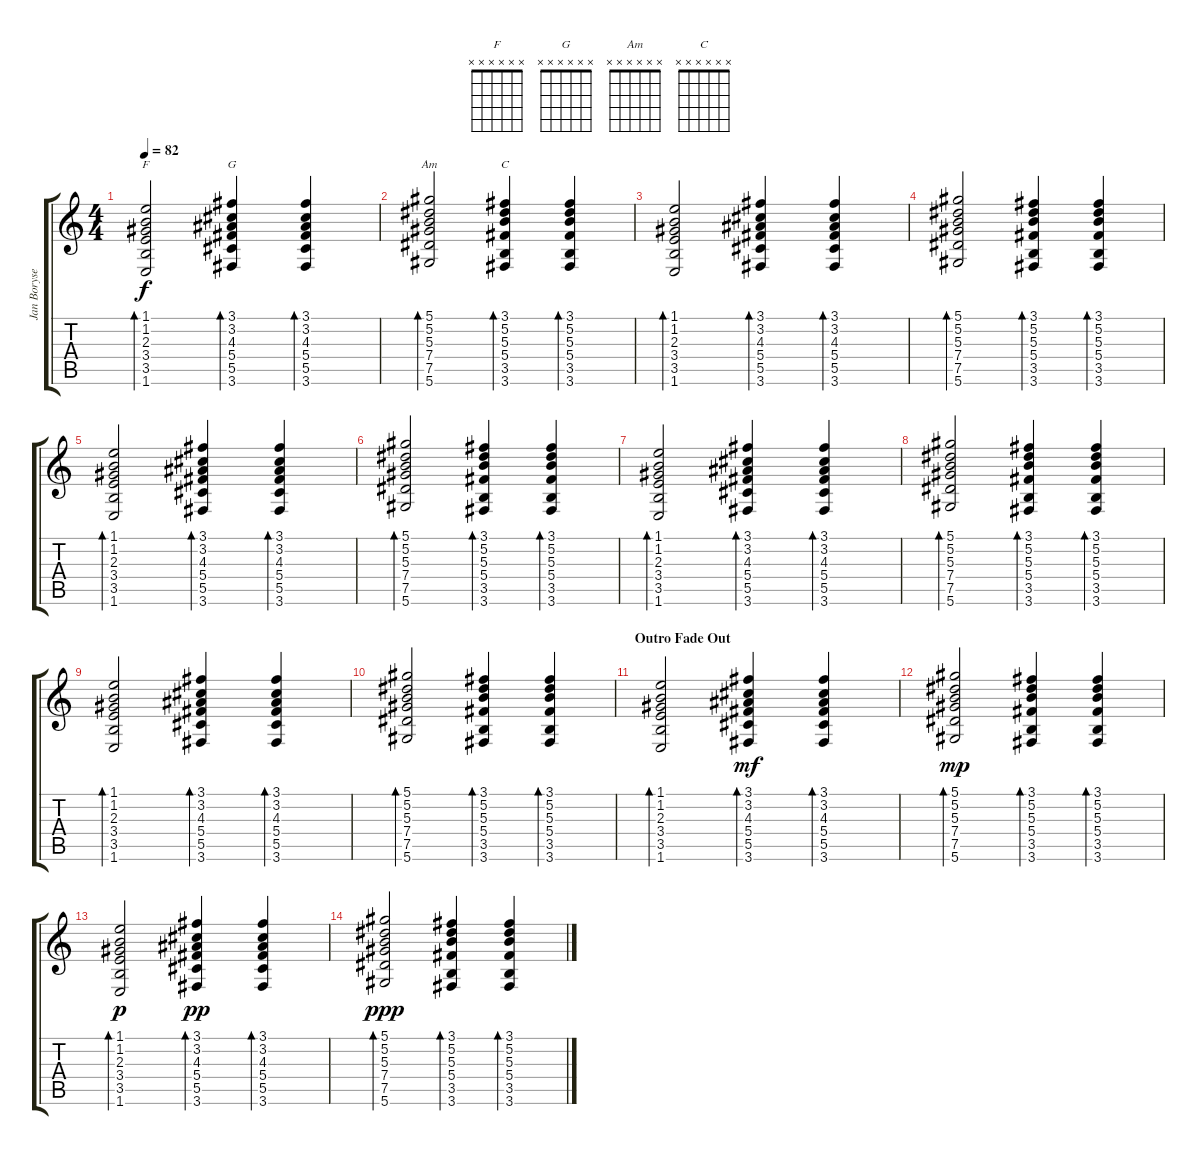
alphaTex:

\track ("Jan Borysewicz/Edmund Stasiak" "Jan Boryse") {instrument electricguitarclean}
\staff {score tabs}
\tuning (Eb4 Bb3 Gb3 Db3 Ab2 Eb2) {hide}
\chord ("F" x x x x x x)
\chord ("G" x x x x x x)
\chord ("Am" x x x x x x)
\chord ("C" x x x x x x)
\ts (4 4)
\tempo 82
\clef g2
\ks c
(1.1 1.2 2.3 3.4 3.5 1.6).2{bd 60 ch "F" dy f} (3.1 3.2 4.3 5.4 5.5 3.6).4{bd 60 ch "G"} (3.1 3.2 4.3 5.4 5.5 3.6).4{bd 60} |
(5.1 5.2 5.3 7.4 7.5 5.6).2{bd 60 ch "Am"} (3.1 5.2 5.3 5.4 3.5 3.6).4{bd 60 ch "C"} (3.1 5.2 5.3 5.4 3.5 3.6).4{bd 60} |
(1.1 1.2 2.3 3.4 3.5 1.6).2{bd 60} (3.1 3.2 4.3 5.4 5.5 3.6).4{bd 60} (3.1 3.2 4.3 5.4 5.5 3.6).4{bd 60} |
(5.1 5.2 5.3 7.4 7.5 5.6).2{bd 60} (3.1 5.2 5.3 5.4 3.5 3.6).4{bd 60} (3.1 5.2 5.3 5.4 3.5 3.6).4{bd 60} |
(1.1 1.2 2.3 3.4 3.5 1.6).2{bd 60} (3.1 3.2 4.3 5.4 5.5 3.6).4{bd 60} (3.1 3.2 4.3 5.4 5.5 3.6).4{bd 60} |
(5.1 5.2 5.3 7.4 7.5 5.6).2{bd 60} (3.1 5.2 5.3 5.4 3.5 3.6).4{bd 60} (3.1 5.2 5.3 5.4 3.5 3.6).4{bd 60} |
(1.1 1.2 2.3 3.4 3.5 1.6).2{bd 60} (3.1 3.2 4.3 5.4 5.5 3.6).4{bd 60} (3.1 3.2 4.3 5.4 5.5 3.6).4{bd 60} |
(5.1 5.2 5.3 7.4 7.5 5.6).2{bd 60} (3.1 5.2 5.3 5.4 3.5 3.6).4{bd 60} (3.1 5.2 5.3 5.4 3.5 3.6).4{bd 60} |
(1.1 1.2 2.3 3.4 3.5 1.6).2{bd 60} (3.1 3.2 4.3 5.4 5.5 3.6).4{bd 60} (3.1 3.2 4.3 5.4 5.5 3.6).4{bd 60} |
(5.1 5.2 5.3 7.4 7.5 5.6).2{bd 60} (3.1 5.2 5.3 5.4 3.5 3.6).4{bd 60} (3.1 5.2 5.3 5.4 3.5 3.6).4{bd 60} |
\section ("" "Outro Fade Out")
(1.1 1.2 2.3 3.4 3.5 1.6).2{bd 60} (3.1 3.2 4.3 5.4 5.5 3.6).4{bd 60 dy mf} (3.1 3.2 4.3 5.4 5.5 3.6).4{bd 60} |
(5.1 5.2 5.3 7.4 7.5 5.6).2{bd 60 dy mp} (3.1 5.2 5.3 5.4 3.5 3.6).4{bd 60} (3.1 5.2 5.3 5.4 3.5 3.6).4{bd 60} |
(1.1 1.2 2.3 3.4 3.5 1.6).2{bd 60 dy p} (3.1 3.2 4.3 5.4 5.5 3.6).4{bd 60 dy pp} (3.1 3.2 4.3 5.4 5.5 3.6).4{bd 60} |
(5.1 5.2 5.3 7.4 7.5 5.6).2{bd 60 dy ppp} (3.1 5.2 5.3 5.4 3.5 3.6).4{bd 60} (3.1 5.2 5.3 5.4 3.5 3.6).4{bd 60}
